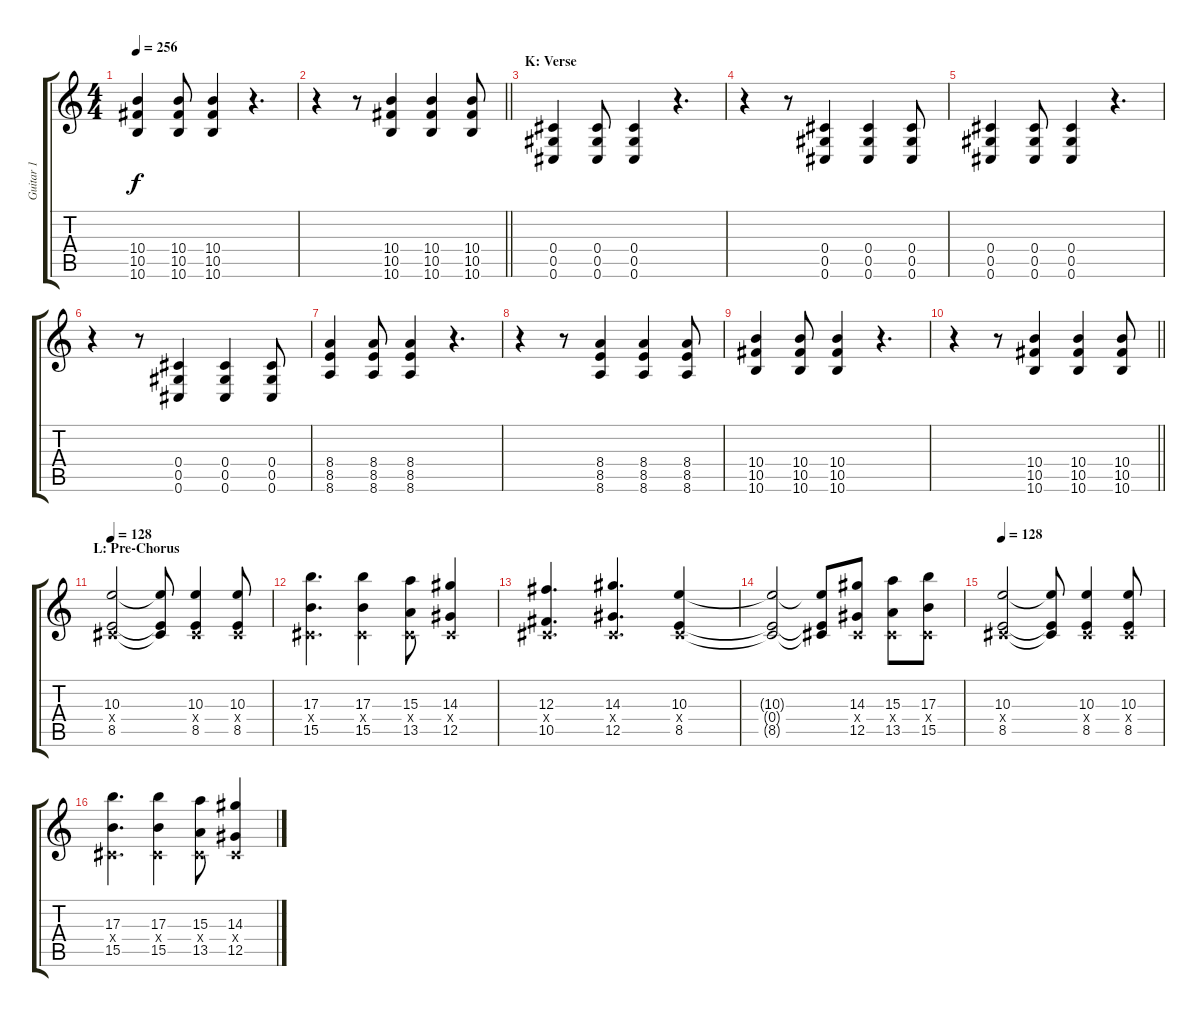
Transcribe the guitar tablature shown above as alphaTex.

\track ("Guitar 1" "Guitar 1") {instrument distortionguitar}
\staff {score tabs}
\tuning (Eb4 Bb3 Gb3 Db3 Ab2 Db2) {hide}
\ts (4 4)
\tempo 256
\clef g2
\ks c
(10.4 10.5 10.6).4{dy f} (10.4 10.5 10.6).8 (10.4 10.5 10.6).4 r.4{d} |
\barLineRight lightlight
r.4 r.8 (10.4 10.5 10.6).4 (10.4 10.5 10.6).4 (10.4 10.5 10.6).8 |
\section ("" "K: Verse")
(0.4 0.5 0.6).4 (0.4 0.5 0.6).8 (0.4 0.5 0.6).4 r.4{d} |
r.4 r.8 (0.4 0.5 0.6).4 (0.4 0.5 0.6).4 (0.4 0.5 0.6).8 |
(0.4 0.5 0.6).4 (0.4 0.5 0.6).8 (0.4 0.5 0.6).4 r.4{d} |
r.4 r.8 (0.4 0.5 0.6).4 (0.4 0.5 0.6).4 (0.4 0.5 0.6).8 |
(8.4 8.5 8.6).4 (8.4 8.5 8.6).8 (8.4 8.5 8.6).4 r.4{d} |
r.4 r.8 (8.4 8.5 8.6).4 (8.4 8.5 8.6).4 (8.4 8.5 8.6).8 |
(10.4 10.5 10.6).4 (10.4 10.5 10.6).8 (10.4 10.5 10.6).4 r.4{d} |
\barLineRight lightlight
r.4 r.8 (10.4 10.5 10.6).4 (10.4 10.5 10.6).4 (10.4 10.5 10.6).8 |
\section ("" "L: Pre-Chorus")
\tempo 128
(10.3 0.4{x} 8.5).2 (10.3{t} 0.4{t} 8.5{t}).8 (10.3 0.4{x} 8.5).4 (10.3 0.4{x} 8.5).8 |
(17.3 0.4{x} 15.5).4{d} (17.3 0.4{x} 15.5).4 (15.3 0.4{x} 13.5).8 (14.3 0.4{x} 12.5).4 |
(12.3 0.4{x} 10.5).4{d} (14.3 0.4{x} 12.5).4{d} (10.3 0.4{x} 8.5).4 |
(10.3{t} 0.4{t} 8.5{t}).2 (10.3{t} 0.4{t} 8.5{t}).8 (14.3 0.4{x} 12.5).8 (15.3 0.4{x} 13.5).8 (17.3 0.4{x} 15.5).8 |
\tempo 128
(10.3 0.4{x} 8.5).2 (10.3{t} 0.4{t} 8.5{t}).8 (10.3 0.4{x} 8.5).4 (10.3 0.4{x} 8.5).8 |
(17.3 0.4{x} 15.5).4{d} (17.3 0.4{x} 15.5).4 (15.3 0.4{x} 13.5).8 (14.3 0.4{x} 12.5).4
